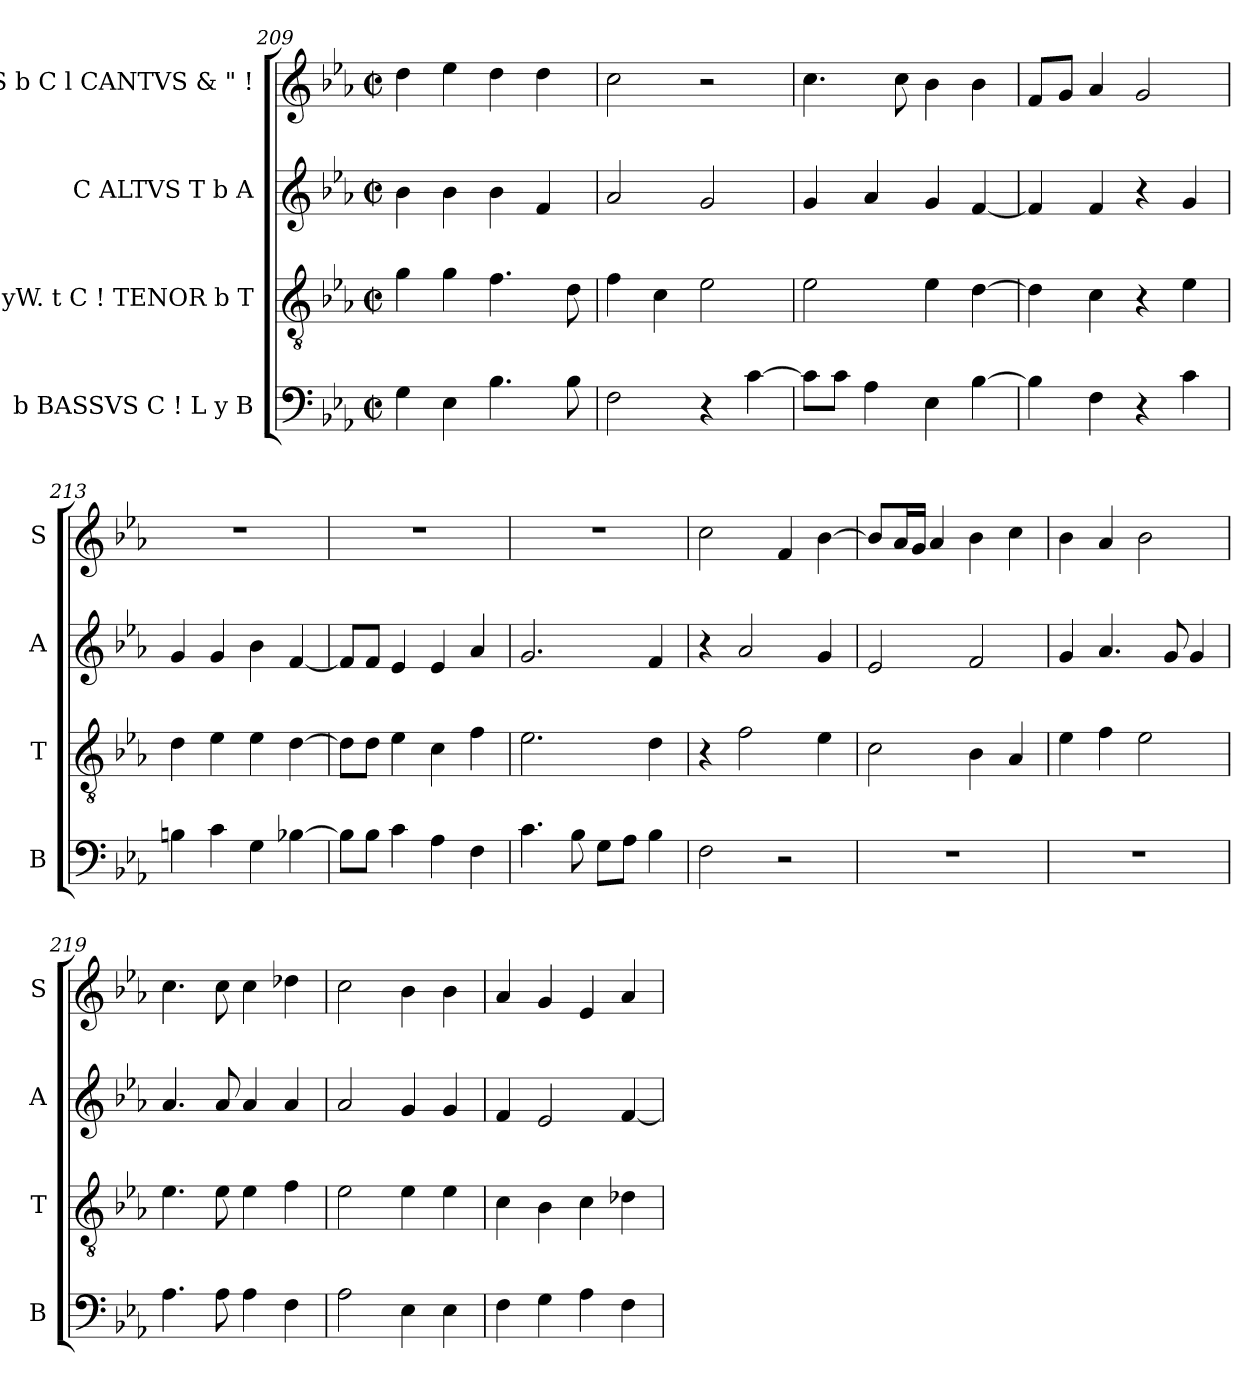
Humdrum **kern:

**kern	**kern	**kern	**kern
*part4	*part3	*part2	*part1
*staff4	*staff3	*staff2	*staff1
*I"b BASSVS C ! L y B	*I"yW. t C ! TENOR b T	*I"C ALTVS T b A	*I"S b C l CANTVS & " !
*I'B	*I'T	*I'A	*I'S
*clefF4	*clefGv2	*clefG2	*clefG2
*k[b-e-a-]	*k[b-e-a-]	*k[b-e-a-]	*k[b-e-a-]
*E-:	*E-:	*E-:	*E-:
*M2/2	*M2/2	*M2/2	*M2/2
*met(c|)	*met(c|)	*met(c|)	*met(c|)
=209	=209	=209	=209
4G\	4g\	4b-\	4dd\
4E-\	4g\	4b-\	4ee-\
4.B-\	4.f\	4b-\	4dd\
.	.	4f/	4dd\
8B-\	8d\	.	.
=210	=210	=210	=210
2F\	4f\	2a-/	2cc\
.	4c\	.	.
4r	2e-\	2g/	2r
[>4c\	.	.	.
=211	=211	=211	=211
8c\L]	2e-\	4g/	4.cc\
8c\J	.	.	.
4A-\	.	4a-/	.
.	.	.	8cc\
4E-\	4e-\	4g/	4b-\
[>4B-\	[>4d\	[<4f/	4b-\
=212	=212	=212	=212
4B-\]	4d\]	4f/]	8f/L
.	.	.	8g/J
4F\	4c\	4f/	4a-/
4r	4r	4r	2g/
4c\	4e-\	4g/	.
!!LO:PB:g=z
=213	=213	=213	=213
4Bn\	4d\	4g/	1r
4c\	4e-\	4g/	.
4G\	4e-\	4b-\	.
[>4B-X\	[>4d\	[<4f/	.
=214	=214	=214	=214
8B-\L]	8d\L]	8f/L]	1r
8B-\J	8d\J	8f/J	.
4c\	4e-\	4e-/	.
4A-\	4c\	4e-/	.
4F\	4f\	4a-/	.
=215	=215	=215	=215
4.c\	2.e-\	2.g/	1r
8B-\	.	.	.
8G\L	.	.	.
8A-\J	.	.	.
4B-\	4d\	4f/	.
=216	=216	=216	=216
2F\	4r	4r	2cc\
.	2f\	2a-/	.
2r	.	.	4f/
.	4e-\	4g/	[>4b-\
=217	=217	=217	=217
1r	2c\	2e-/	8b-/L]
.	.	.	16a-/L
.	.	.	16g/JJ
.	.	.	4a-/
.	4B-\	2f/	4b-\
.	4A-/	.	4cc\
!!LO:LB:g=z
=218	=218	=218	=218
1r	4e-\	4g/	4b-\
.	4f\	4.a-/	4a-/
.	2e-\	.	2b-\
.	.	8g/	.
.	.	4g/	.
=219	=219	=219	=219
4.A-\	4.e-\	4.a-/	4.cc\
8A-\	8e-\	8a-/	8cc\
4A-\	4e-\	4a-/	4cc\
4F\	4f\	4a-/	4dd-X\
=220	=220	=220	=220
2A-\	2e-\	2a-/	2cc\
4E-\	4e-\	4g/	4b-\
4E-\	4e-\	4g/	4b-\
=221	=221	=221	=221
4F\	4c\	4f/	4a-/
4G\	4B-\	2e-/	4g/
4A-\	4c\	.	4e-/
4F\	4d-X\	[<4f/	4a-/
=	=	=	=
*-	*-	*-	*-
